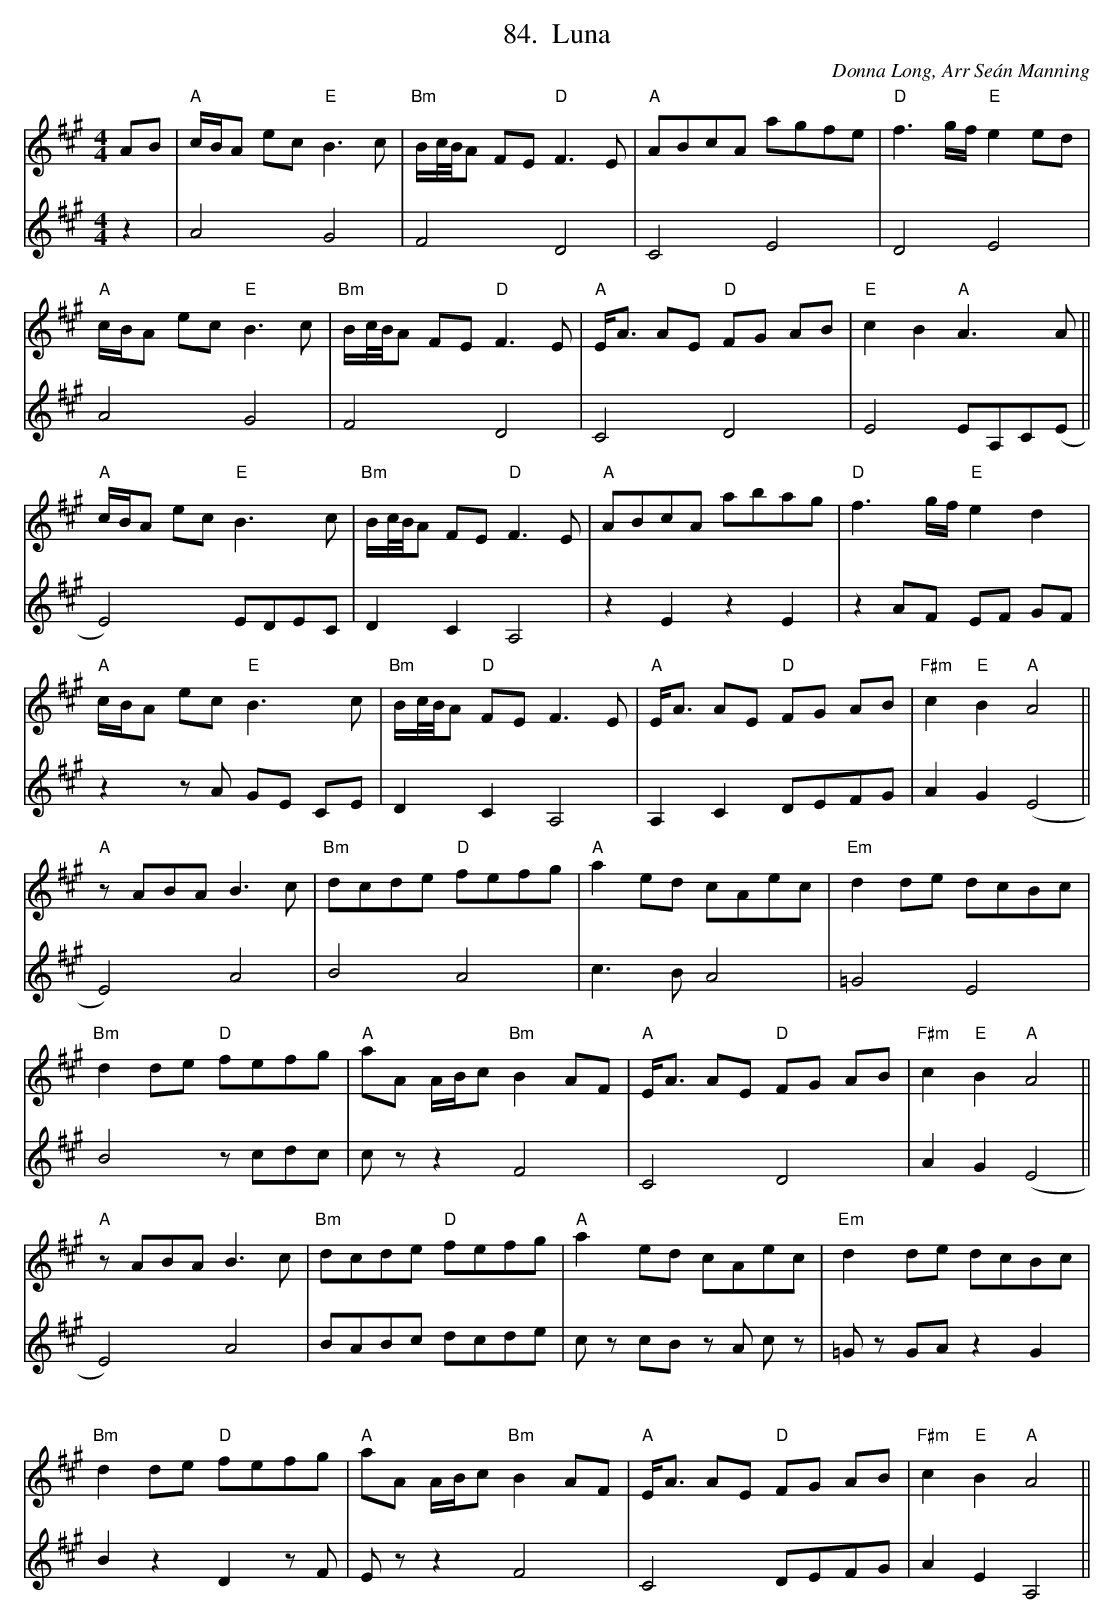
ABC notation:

X:1
T:Luna
C:Donna Long, Arr Seán Manning
M:4/4
K:Amaj
V: V1 clef=treble
V: V2 clef=treble
V:V1
AB|"A"c/B/A ec "E"B3 c|"Bm"B/c//B//A FE "D"F3 E|"A"ABcA agfe|"D"f3 g/f/ "E"e2 ed|
V:V2
z2|A4 G4|F4 D4|C4 E4|D4 E4|
V:V1
"A"c/B/A ec "E"B3 c|"Bm"B/c//B//A FE "D"F3 E|"A"E<A AE "D"FG AB|"E"c2 B2 "A"A3 A||
V:V2
A4 G4|F4 D4|C4 D4|E4 EA,C(E||
V:V1
"A"c/B/A ec "E"B3 c|"Bm"B/c//B//A FE "D"F3 E|"A"ABcA abag|"D"f3 g/f/"E"e2 d2|
V:V2
E4) EDEC|D2 C2 A,4|z2E2z2E2 |z2 AF EF GF|
V:V1
"A"c/B/A ec "E"B3 c|"Bm"B/c//B//A "D"FE F3 E|"A"E<A AE "D"FG AB|"F#m"c2 "E"B2 "A"A4||
V:V2
z2 z A GE CE|D2C2A,4|A,2 C2 DEFG|A2G2(E4||
V:V1
"A"z ABA B3 c|"Bm"dcde "D"fefg|"A"a2 ed cAec|"Em"d2 de dcBc|
V:V2
E4) A4|B4A4|c3 B A4|=G4 E4|
V:V1
"Bm"d2de "D"fefg|"A"aA A/B/c "Bm"B2 AF|"A"E<A AE "D"FG AB|"F#m"c2 "E"B2 "A"A4||
V:V2
B4zcdc|c z z2F4|C4D4|A2G2(E4||
V:V1
"A"z ABA B3 c|"Bm"dcde "D"fefg|"A"a2 ed cAec|"Em"d2 de dcBc|
V:V2
E4)A4|BABc dcde|cz cB  z A c z|=G z GA z2 G2|
V:V1
"Bm"d2de "D"fefg|"A"aA A/B/c "Bm"B2 AF|"A"E<A AE "D"FG AB|"F#m"c2 "E"B2 "A"A4||
V:V2
B2 z2 D2 z F|E z z2 F4|C4 DEFG|A2E2 A,4||
